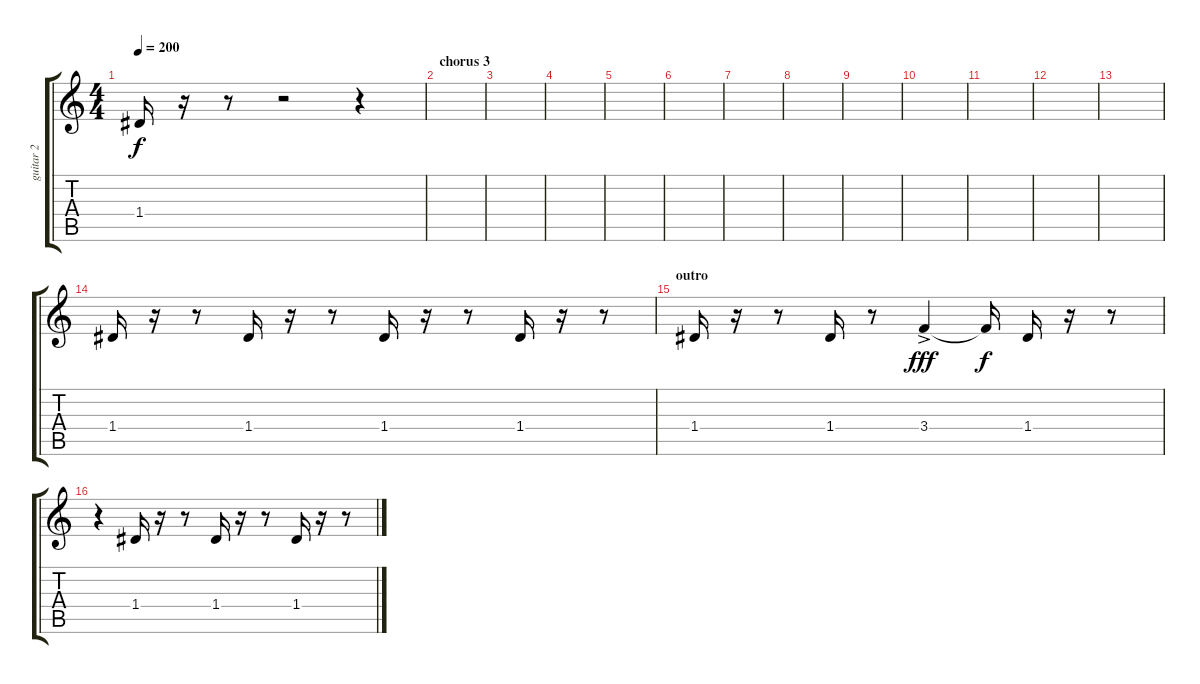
\track ("guitar 2" "guitar 2") {instrument electricguitarclean}
\staff {score tabs}
\tuning (E4 B3 G3 D3 A2 E2) {hide}
\ts (4 4)
\tempo 200
\clef g2
\ks c
1.4.16{dy f} r.16 r.8 r.2 r.4 |
\section ("" "chorus 3")
|
|
|
|
|
|
|
|
|
|
|
|
1.4.16 r.16 r.8 1.4.16 r.16 r.8 1.4.16 r.16 r.8 1.4.16 r.16 r.8 |
\section ("" "outro")
1.4.16 r.16 r.8 1.4.16 r.8 3.4{ac}.4{dy fff} 3.4{t}.16{dy f} 1.4.16 r.16 r.8 |
r.4 1.4.16 r.16 r.8 1.4.16 r.16 r.8 1.4.16 r.16 r.8
